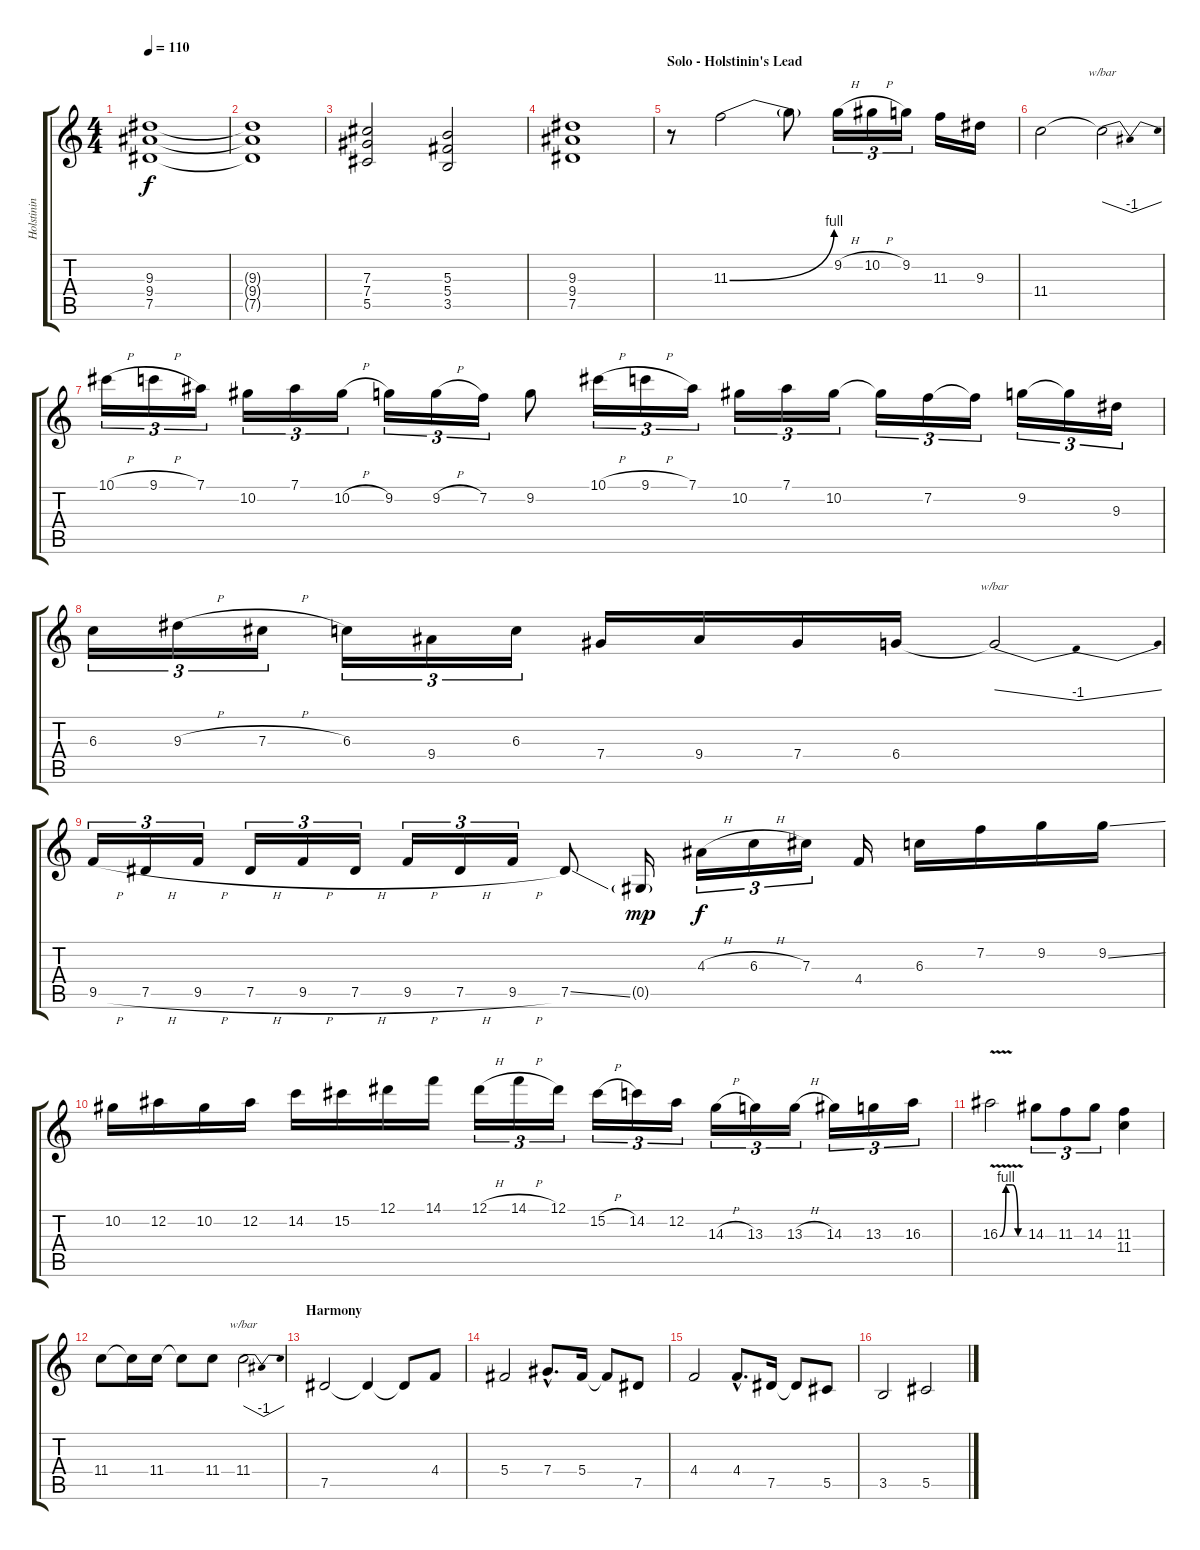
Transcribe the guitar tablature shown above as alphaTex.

\track ("Holstinin" "Holstinin") {instrument distortionguitar}
\staff {score tabs}
\tuning (Eb4 Bb3 Gb3 Db3 Ab2 Eb2) {hide}
\ts (4 4)
\tempo 110
\clef g2
\ks c
(9.3 9.4 7.5).1{dy f} |
(9.3{t} 9.4{t} 7.5{t}).1 |
(7.3 7.4 5.5).2 (5.3 5.4 3.5).2 |
(9.3 9.4 7.5).1 |
\section ("" "Solo - Holstinin's Lead")
r.8 11.3{be (bend 0 0 60 4)}.2 11.3{t}.8 9.2{h}.16{tu (3 2)} 10.2{h}.16{tu (3 2)} 9.2.16{tu (3 2)} 11.3.16 9.3.16 |
11.4.2 11.4{t}.2{tbe (dip default 0 0 30 -4 60 0)} |
10.1{h}.16{tu (3 2)} 9.1{h}.16{tu (3 2)} 7.1.16{tu (3 2)} 10.2.16{tu (3 2)} 7.1.16{tu (3 2)} 10.2{h}.16{tu (3 2)} 9.2.16{tu (3 2)} 9.2{h}.16{tu (3 2)} 7.2.16{tu (3 2)} 9.2.8 10.1{h}.16{tu (3 2)} 9.1{h}.16{tu (3 2)} 7.1.16{tu (3 2)} 10.2.16{tu (3 2)} 7.1.16{tu (3 2)} 10.2.16{tu (3 2)} 10.2{t}.16{tu (3 2)} 7.2.16{tu (3 2)} 7.2{t}.16{tu (3 2)} 9.2.16{tu (3 2)} 9.2{t}.16{tu (3 2)} 9.3.16{tu (3 2)} |
6.3.16{tu (3 2)} 9.3{h}.16{tu (3 2)} 7.3{h}.16{tu (3 2)} 6.3.16{tu (3 2)} 9.4.16{tu (3 2)} 6.3.16{tu (3 2)} 7.4.16 9.4.16 7.4.16 6.4.16 6.4{t}.2{tbe (dip default 0 0 30 -4 60 0)} |
9.5{h}.16{tu (3 2)} 7.5{h}.16{tu (3 2)} 9.5{h}.16{tu (3 2)} 7.5{h}.16{tu (3 2)} 9.5{h}.16{tu (3 2)} 7.5{h}.16{tu (3 2)} 9.5{h}.16{tu (3 2)} 7.5{h}.16{tu (3 2)} 9.5{h}.16{tu (3 2)} 7.5{ss}.8 0.5{g}.16{dy mp} 4.3{h}.16{tu (3 2) dy f} 6.3{h}.16{tu (3 2)} 7.3.16{tu (3 2)} 4.4.16 6.3.16 7.2.16 9.2.16 9.2{ss}.16 |
10.2.16 12.2.16 10.2.16 12.2.16 14.2.16 15.2.16 12.1.16 14.1.16 12.1{h}.16{tu (3 2)} 14.1{h}.16{tu (3 2)} 12.1.16{tu (3 2)} 15.2{h}.16{tu (3 2)} 14.2.16{tu (3 2)} 12.2.16{tu (3 2)} 14.3{h}.16{tu (3 2)} 13.3.16{tu (3 2)} 13.3{h}.16{tu (3 2)} 14.3.16{tu (3 2)} 13.3.16{tu (3 2)} 16.3.16{tu (3 2)} |
16.3{be (custom 0 0 15 4 30 4 45 0 60 0) v}.2 14.3.8{tu (3 2)} 11.3.8{tu (3 2)} 14.3.8{tu (3 2)} (11.3 11.4).4 |
11.4.8 11.4{t}.16 11.4.16 11.4{t}.8 11.4.8 11.4.2{tbe (dip default 0 0 30 -4 60 0)} |
\section ("" "Harmony")
7.5.2 7.5{t}.4 7.5{t}.8 4.4.8 |
5.4.2 7.4{hac}.8{d} 5.4.16 5.4{t}.8 7.5.8 |
4.4.2 4.4{hac}.8{d} 7.5.16 7.5{t}.8 5.5.8 |
3.5.2 5.5.2
